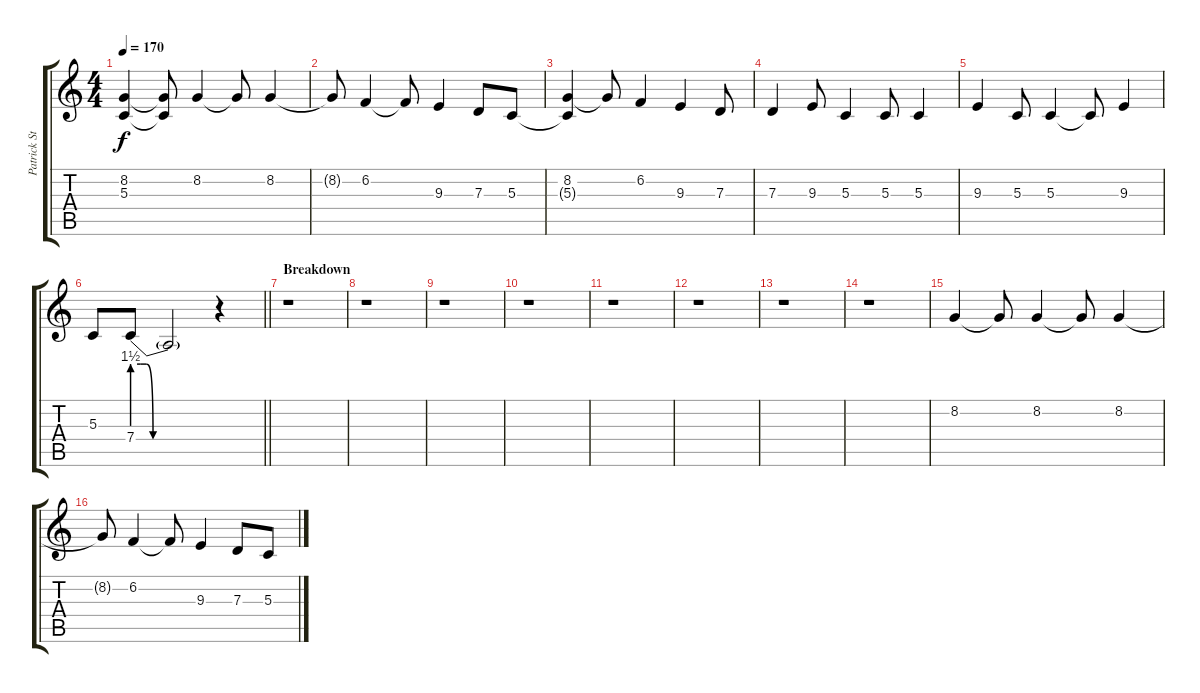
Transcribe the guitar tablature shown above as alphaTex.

\track ("Patrick Stump (Lead Vocal and Harmonies)" "Patrick St") {instrument clarinet}
\staff {score tabs}
\tuning (E4 B3 G3 D3 A2 E2) {hide}
\ts (4 4)
\tempo 170
\clef g2
\ks c
(8.2 5.3{t}).4{dy f} (8.2{t} 5.3{t}).8 8.2.4 8.2{t}.8 8.2.4 |
8.2{t}.8 6.2.4 6.2{t}.8 9.3.4 7.3.8 5.3.8 |
(8.2 5.3{t}).4 8.2{t}.8 6.2.4 9.3.4 7.3.8 |
7.3.4 9.3.8 5.3.4 5.3.8 5.3.4 |
9.3.4 5.3.8 5.3.4 5.3{t}.8 9.3.4 |
\barLineRight lightlight
5.3.8 7.4{be (custom 0 6 6 6 10 6 15 0 30 0 60 0)}.8 7.4{t}.2 r.4 |
\section ("" "Breakdown")
r.1 |
r.1 |
r.1 |
r.1 |
r.1 |
r.1 |
r.1 |
r.1 |
8.2.4 8.2{t}.8 8.2.4 8.2{t}.8 8.2.4 |
8.2{t}.8 6.2.4 6.2{t}.8 9.3.4 7.3.8 5.3.8
